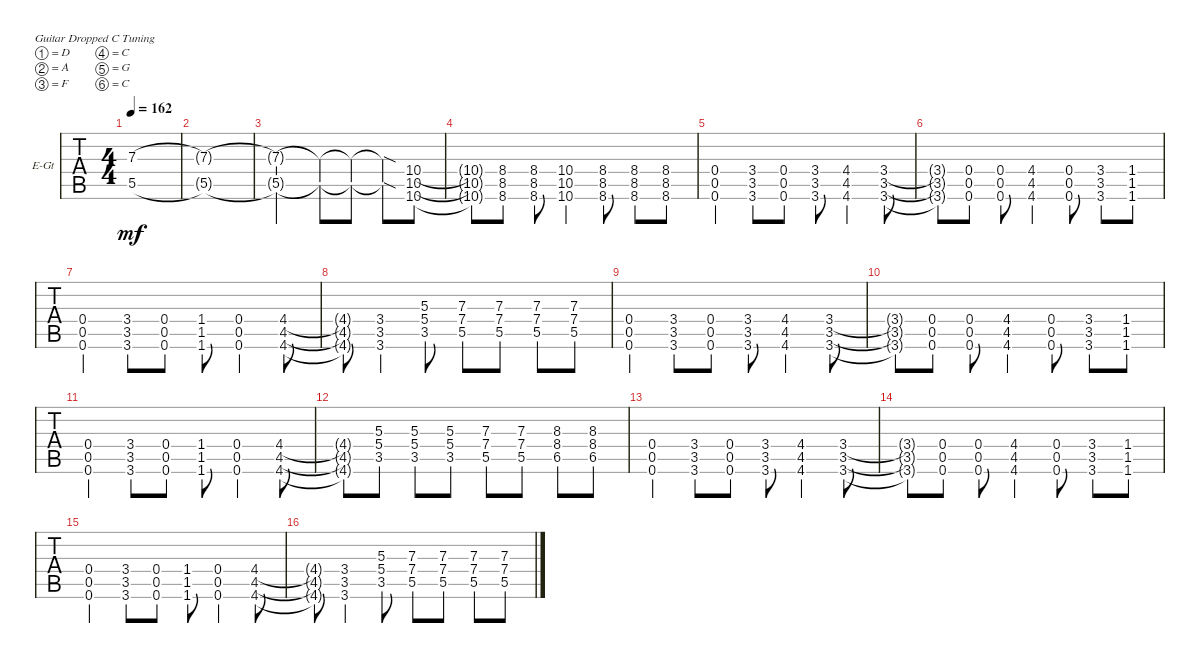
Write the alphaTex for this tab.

\bracketExtendMode groupsimilarinstruments
\firstSystemTrackNameOrientation horizontal
\otherSystemsTrackNameOrientation horizontal
\track ("Electric Guitar 1" "E-Gt") {instrument distortionguitar}
\staff {tabs}
\tuning (D4 A3 F3 C3 G2 C2)
\ts (4 4)
\tempo 162
\clef g2
\ks c
(5.5 7.3).1{dy mf} |
(7.3{t} 5.5{t}).1 |
(5.5{t} 7.3{t}).2 (5.5{t} 7.3{t}).8 (5.5{t} 7.3{t}).8 (5.5{sod t} 7.3{sod t}).8 (10.5 10.6 10.4).8 |
(10.4{t} 10.5{t} 10.6{t}).8 (8.6 8.5 8.4).8 (8.4 8.5 8.6).8 (10.6 10.5 10.4).4 (8.5 8.6 8.4).8 (8.5 8.6 8.4).8 (8.5 8.6 8.4).8 |
(0.6 0.5 0.4).4 (3.4 3.5 3.6).8 (0.6 0.5 0.4).8 (3.4 3.5 3.6).8 (4.6 4.5 4.4).4 (3.6 3.5 3.4).8 |
(3.6{t} 3.5{t} 3.4{t}).8 (0.6 0.5 0.4).8 (0.6 0.5 0.4).8 (4.4 4.5 4.6).4 (0.6 0.5 0.4).8 (3.4 3.5 3.6).8 (1.6 1.5 1.4).8 |
(0.6 0.5 0.4).4 (3.4 3.5 3.6).8 (0.6 0.5 0.4).8 (1.4 1.5 1.6).8 (0.6 0.5 0.4).4 (4.4 4.5 4.6).8 |
(4.6{t} 4.5{t} 4.4{t}).8 (3.4 3.5 3.6).4 (3.5 5.3 5.4).8 (7.3 5.5 7.4).8 (5.5 7.3 7.4).8 (7.3 5.5 7.4).8 (7.3 7.4 5.5).8 |
(0.6 0.5 0.4).4 (3.4 3.5 3.6).8 (0.6 0.5 0.4).8 (3.4 3.5 3.6).8 (4.6 4.5 4.4).4 (3.6 3.5 3.4).8 |
(3.6{t} 3.5{t} 3.4{t}).8 (0.6 0.5 0.4).8 (0.6 0.5 0.4).8 (4.4 4.5 4.6).4 (0.6 0.5 0.4).8 (3.4 3.5 3.6).8 (1.6 1.5 1.4).8 |
(0.6 0.5 0.4).4 (3.4 3.5 3.6).8 (0.6 0.5 0.4).8 (1.4 1.5 1.6).8 (0.6 0.5 0.4).4 (4.4 4.5 4.6).8 |
(4.6{t} 4.5{t} 4.4{t}).8 (3.5 5.3 5.4).8 (3.5 5.3 5.4).8 (3.5 5.3 5.4).8 (7.3 5.5 7.4).8 (5.5 7.3 7.4).8 (8.3 6.5 8.4).8 (8.3 6.5 8.4).8 |
(0.6 0.5 0.4).4 (3.4 3.5 3.6).8 (0.6 0.5 0.4).8 (3.4 3.5 3.6).8 (4.6 4.5 4.4).4 (3.6 3.5 3.4).8 |
(3.6{t} 3.5{t} 3.4{t}).8 (0.6 0.5 0.4).8 (0.6 0.5 0.4).8 (4.4 4.5 4.6).4 (0.6 0.5 0.4).8 (3.4 3.5 3.6).8 (1.6 1.5 1.4).8 |
(0.6 0.5 0.4).4 (3.4 3.5 3.6).8 (0.6 0.5 0.4).8 (1.4 1.5 1.6).8 (0.6 0.5 0.4).4 (4.4 4.5 4.6).8 |
(4.6{t} 4.5{t} 4.4{t}).8 (3.4 3.5 3.6).4 (3.5 5.3 5.4).8 (7.3 5.5 7.4).8 (5.5 7.3 7.4).8 (7.3 5.5 7.4).8 (7.3 7.4 5.5).8
